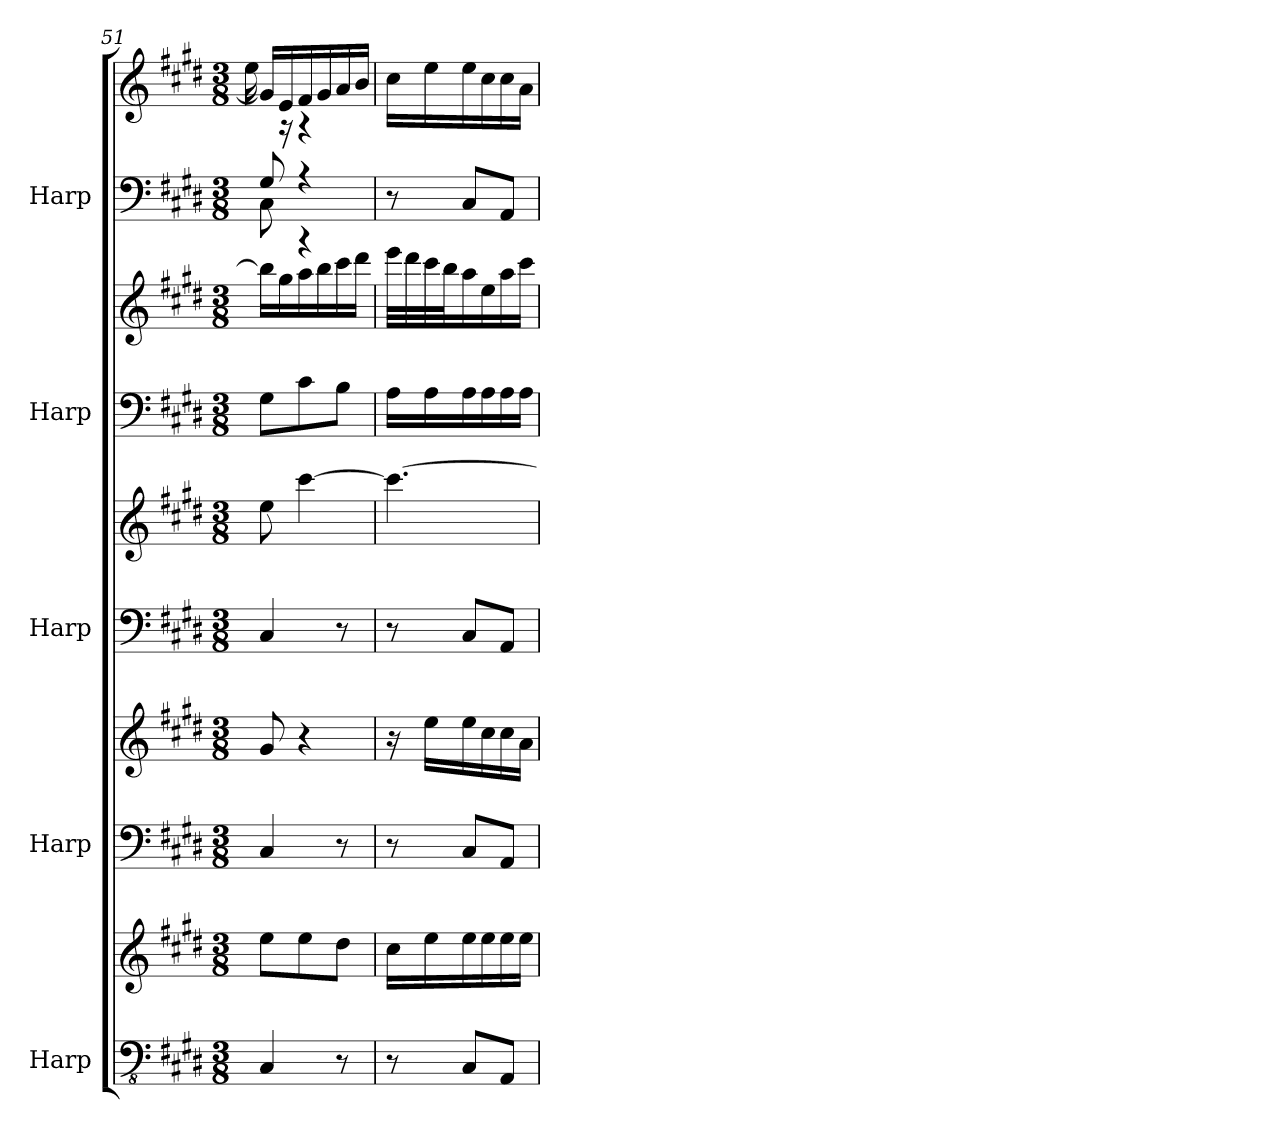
**kern	**kern	**kern	**kern	**kern	**kern	**kern	**kern	**kern	**kern
*part5	*part5	*part4	*part4	*part3	*part3	*part2	*part2	*part1	*part1
*staff10	*staff9	*staff8	*staff7	*staff6	*staff5	*staff4	*staff3	*staff2	*staff1
*I"Harp	*	*I"Harp	*	*I"Harp	*	*I"Harp	*	*I"Harp	*
*I'Hp	*	*I'Hp	*	*I'Hp	*	*I'Hp	*	*I'Hp	*
*clefFv4	*clefG2	*clefF4	*clefG2	*clefF4	*clefG2	*clefF4	*clefG2	*clefF4	*clefG2
*k[f#c#g#d#]	*k[f#c#g#d#]	*k[f#c#g#d#]	*k[f#c#g#d#]	*k[f#c#g#d#]	*k[f#c#g#d#]	*k[f#c#g#d#]	*k[f#c#g#d#]	*k[f#c#g#d#]	*k[f#c#g#d#]
*M3/8	*M3/8	*M3/8	*M3/8	*M3/8	*M3/8	*M3/8	*M3/8	*M3/8	*M3/8
=51	=51	=51	=51	=51	=51	=51	=51	=51	=51
*	*	*	*	*	*	*	*	*^	*^
4CC#/	8ee\L	4C#/	8g#/	4C#/	8ee\	8G#\L	16bb\LL]	8G#/	8C#\	16g#/LL]	16ee\
.	.	.	.	.	.	.	16gg#\	.	.	16e/	16r
.	8ee\	.	4r	.	[4ccc#\	8c#\	16aa\	4r	4rCC	16f#/	4r
.	.	.	.	.	.	.	16bb\	.	.	16g#/	.
8r	8dd#\J	8r	.	8r	.	8B\J	16ccc#\	.	.	16a/	.
.	.	.	.	.	.	.	16ddd#\JJ	.	.	16b/JJ	.
*	*	*	*	*	*	*	*	*v	*v	*	*
*	*	*	*	*	*	*	*	*	*v	*v
!!LO:PB:g=z
=52	=52	=52	=52	=52	=52	=52	=52	=52	=52
8r	16cc#\LL	8r	16r	8r	4.ccc#\_	16A\LL	32eee\LLL	8r	16cc#\LL
.	.	.	.	.	.	.	32ddd#\	.	.
.	16ee\	.	16ee\LL	.	.	16A\	32ccc#\	.	16ee\
.	.	.	.	.	.	.	32bb\J	.	.
8CC#/L	16ee\	8C#/L	16ee\	8C#/L	.	16A\	16aa\	8C#/L	16ee\
.	16ee\	.	16cc#\	.	.	16A\	16ee\	.	16cc#\
8AAA/J	16ee\	8AA/J	16cc#\	8AA/J	.	16A\	16aa\	8AA/J	16cc#\
.	16ee\JJ	.	16a\JJ	.	.	16A\JJ	16ccc#\JJ	.	16a\JJ
=	=	=	=	=	=	=	=	=	=
*-	*-	*-	*-	*-	*-	*-	*-	*-	*-
